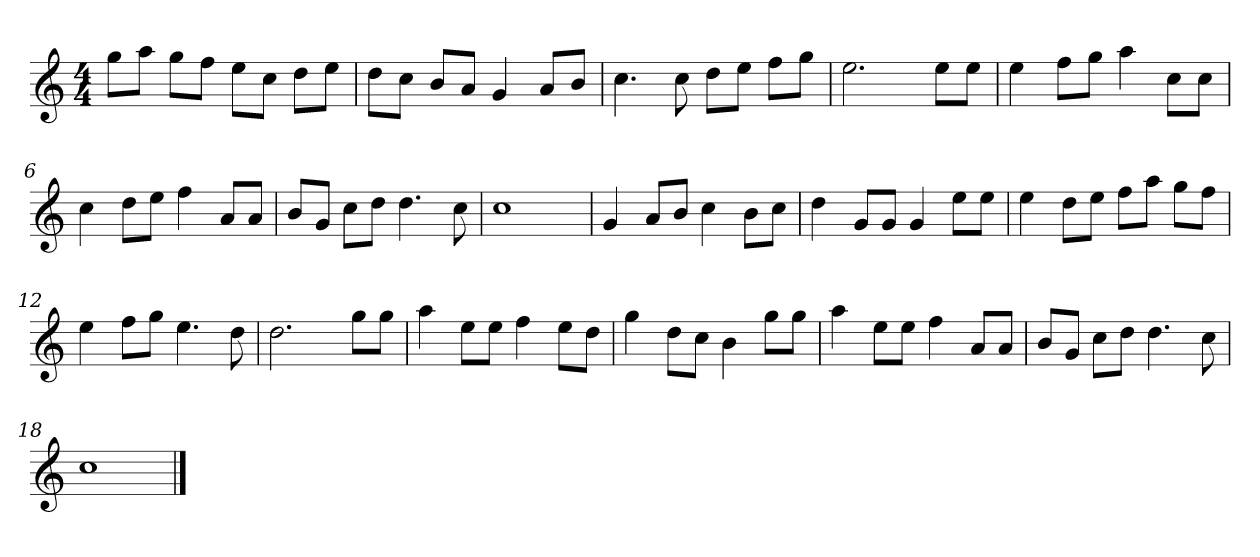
**kern
*part1
*staff1
*k[]
*M4/4
*MM120
=1
8ggL
8aaJ
8ggL
8ffJ
8eeL
8ccJ
8ddL
8eeJ
=2
8ddL
8ccJ
8bL
8aJ
4g
8aL
8bJ
=3
4.cc
8cc
8ddL
8eeJ
8ffL
8ggJ
=4
2.ee
8eeL
8eeJ
=5
4ee
8ffL
8ggJ
4aa
8ccL
8ccJ
=6
4cc
8ddL
8eeJ
4ff
8aL
8aJ
=7
8bL
8gJ
8ccL
8ddJ
4.dd
8cc
=8
1cc
=9
4g
8aL
8bJ
4cc
8bL
8ccJ
=10
4dd
8gL
8gJ
4g
8eeL
8eeJ
=11
4ee
8ddL
8eeJ
8ffL
8aaJ
8ggL
8ffJ
=12
4ee
8ffL
8ggJ
4.ee
8dd
=13
2.dd
8ggL
8ggJ
=14
4aa
8eeL
8eeJ
4ff
8eeL
8ddJ
=15
4gg
8ddL
8ccJ
4b
8ggL
8ggJ
=16
4aa
8eeL
8eeJ
4ff
8aL
8aJ
=17
8bL
8gJ
8ccL
8ddJ
4.dd
8cc
=18
1cc
==
*-
